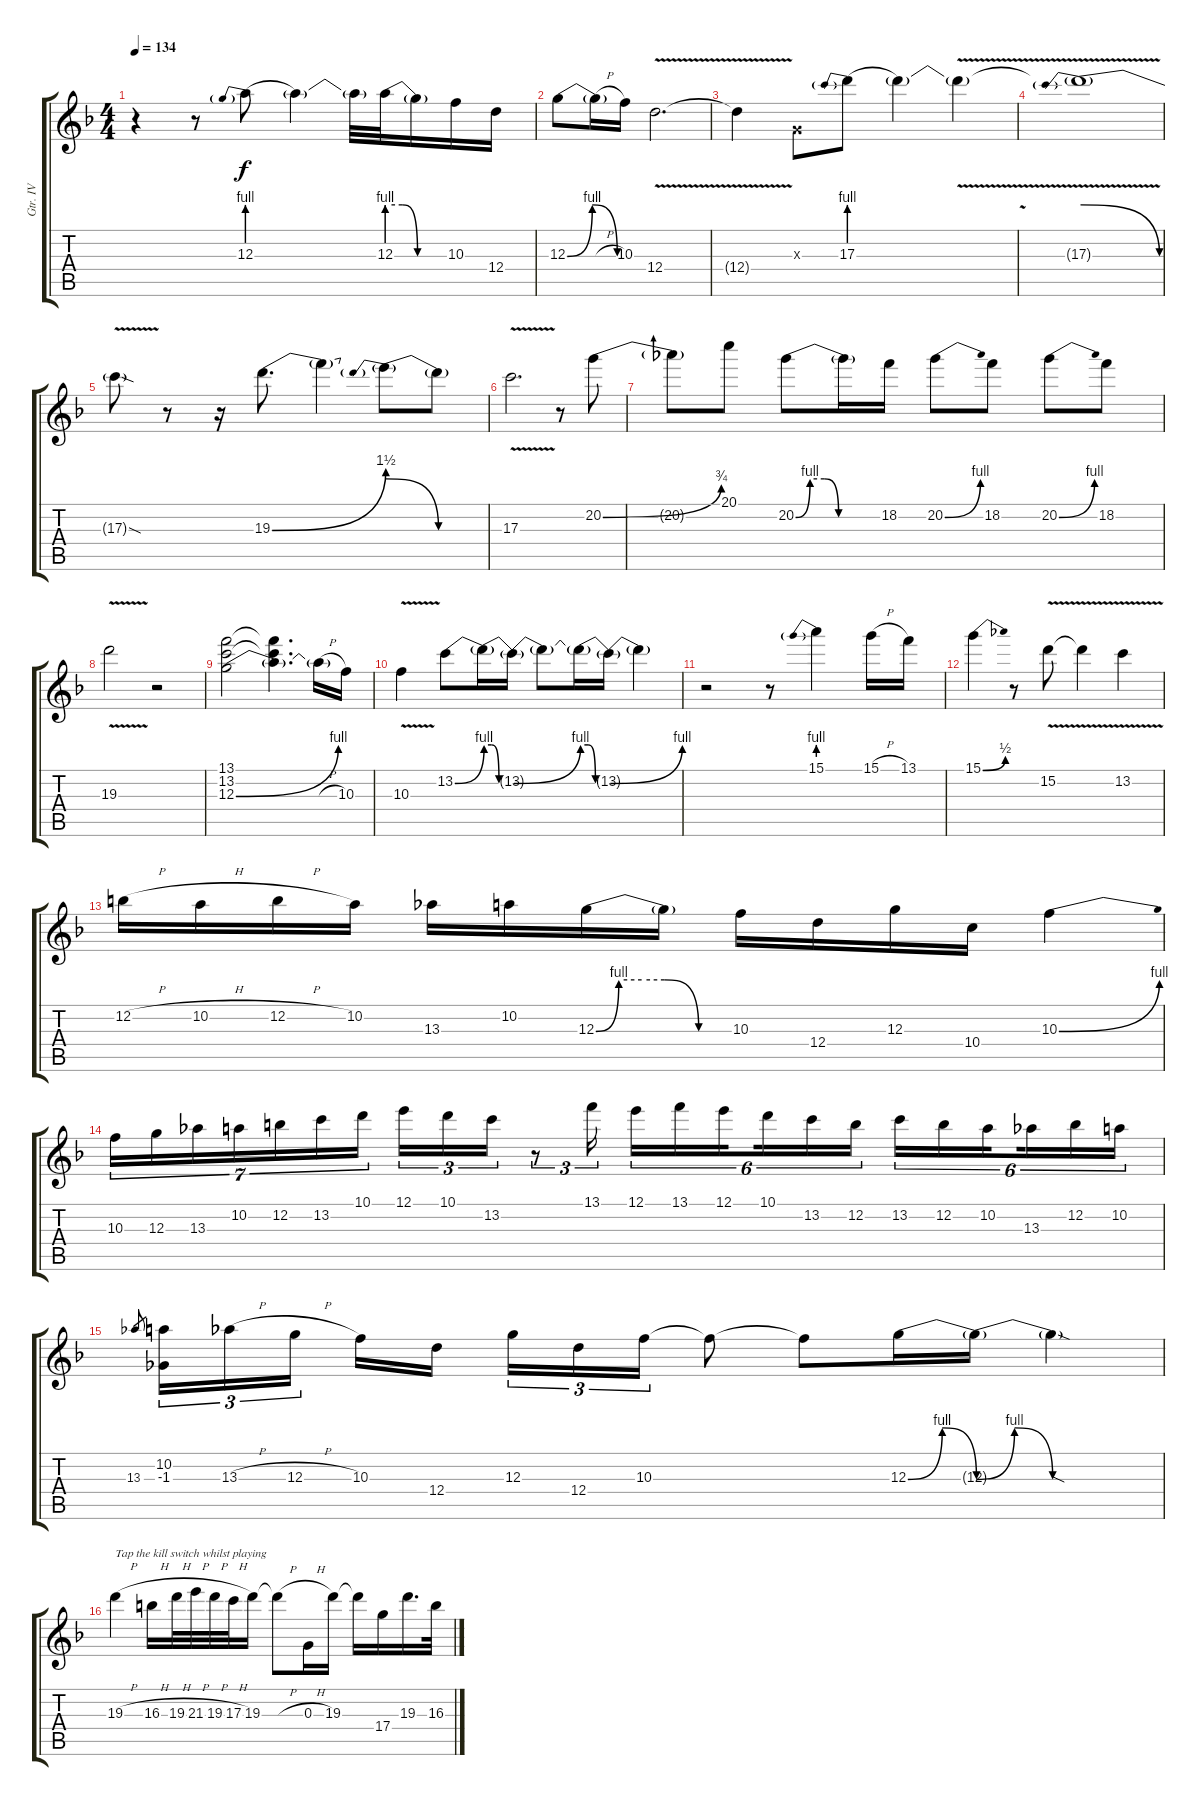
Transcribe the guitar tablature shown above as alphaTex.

\track ("Gtr. IV" "Gtr. IV") {instrument distortionguitar}
\staff {score tabs}
\tuning (E4 B3 G3 D3 A2 D2) {hide}
\ts (4 4)
\tempo 134
\clef g2
\ks dminor
r.4{dy f} r.8 12.3{be (prebend 0 4 60 4)}.8 12.3{t}.4 12.3{t}.32 12.3{be (custom 0 4 15 4 30 0 60 0)}.32 12.3{t}.16 10.3.16 12.4.16 |
12.3{be (bendrelease 0 0 20 4 40 4 60 0)}.8 12.3{h t}.16 10.3.16 12.4{v}.2{d} |
12.4{t}.4 0.3{x}.8 17.3{be (prebend 0 4 60 4)}.8 17.3{t}.4 17.3{v t}.4 |
17.3{be (prebendrelease 0 4 60 0) v t}.1 |
17.3{sod t}.8 r.8 r.16 19.3{be (bend 0 0 60 6)}.8{d} 19.3{t}.4 19.3{be (prebendrelease 0 4 60 0) t}.8 19.3{be (hold 0 0 60 0) t}.8 |
17.3{v}.2{d} r.8 20.2{be (bend 0 0 60 3)}.8 |
20.2{t}.8 20.1.8 20.2{be (custom 0 0 10 4 20 4 30 0 60 0)}.8 20.2{t}.16 18.2.16 20.2{be (bend 0 0 60 4)}.8 18.2.8 20.2{be (bend 0 0 60 4)}.8 18.2.8 |
19.3{v}.2 r.2 |
(13.1 13.2 12.3{be (bend 0 0 60 4)}).2 (13.1{t} 13.2{t} 12.3{t}).4{d} 12.3{h t}.16 10.3.16 |
10.3{v}.4 13.2{be (bend 0 0 60 4)}.8 13.2{be (custom 0 4 15 4 30 0 60 0) t}.16 13.2{be (bend 0 0 60 4) t}.16 13.2{t}.8 13.2{be (custom 0 4 15 4 30 0 60 0) t}.16 13.2{be (bend 0 0 60 4) t}.16 13.2{t}.4 |
r.2 r.8 15.1{be (prebend 0 4 60 4)}.4 15.1{h}.16 13.1.16 |
15.1{be (bend 0 0 60 2)}.4 r.8 15.2{v}.8 15.2{t}.4 13.2{v}.4 |
12.2{h}.16 10.2{h}.16 12.2{h}.16 10.2.16 13.3.16 10.2.16 12.3{be (custom 0 0 10 4 20 4 30 4 45 0 60 0)}.16 12.3{t}.16 10.3.16 12.4.16 12.3.16 10.4.16 10.3{be (bend 0 0 60 4)}.4 |
10.3.16{tu (7 4)} 12.3.16{tu (7 4)} 13.3.16{tu (7 4)} 10.2.16{tu (7 4)} 12.2.16{tu (7 4)} 13.2.16{tu (7 4)} 10.1.16{tu (7 4)} 12.1.16{tu (3 2)} 10.1.16{tu (3 2)} 13.2.16{tu (3 2)} r.8{tu (3 2)} 13.1.16{tu (3 2)} 12.1.16{tu (6 4)} 13.1.16{tu (6 4)} 12.1.16{tu (6 4) beam splitsecondary} 10.1.16{tu (6 4)} 13.2.16{tu (6 4)} 12.2.16{tu (6 4)} 13.2.16{tu (6 4)} 12.2.16{tu (6 4)} 10.2.16{tu (6 4) beam splitsecondary} 13.3.16{tu (6 4)} 12.2.16{tu (6 4)} 10.2.16{tu (6 4)} |
13.3.8{gr} (10.2 -1.3).16{tu (3 2)} 13.3{h}.16{tu (3 2)} 12.3{h}.16{tu (3 2) beam splitsecondary} 10.3.16 12.4.16 12.3.16{tu (3 2)} 12.4.16{tu (3 2)} 10.3.16{tu (3 2)} 10.3{t}.8 10.3{t}.8 12.3{be (bendrelease 0 0 20 4 35 4 60 0)}.16 12.3{be (bendrelease 0 0 20 4 35 4 60 0) t}.16 12.3{be (hold 0 0 60 0) sod t}.4 |
19.3{h}.4{txt "Tap the kill switch whilst playing"} 16.3{h}.16 19.3{h}.32 21.3{h}.32 19.3{h}.32 17.3{h}.32 19.3.16 19.3{h t}.8 0.3{h}.16 19.3.16 19.3{t}.16 17.4.16 19.3.16{d} 16.3.32
